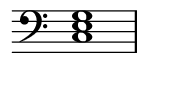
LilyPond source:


\version "2.24.0"

\paper {
  #(set-paper-size "custom")
  paper-width = 30\mm
  paper-height = 20\mm
  indent = 0\mm
  top-margin = 0\mm
  bottom-margin = 0\mm
  left-margin = 2\mm
  right-margin = 2\mm
}

\layout {
  \context {
    \Score
    \omit BarNumber
  }
}

\header {
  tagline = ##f
}

\fixed c, {
  \omit Staff.TimeSignature
  \clef bass
  \chordmode {
    c1
  }
}
